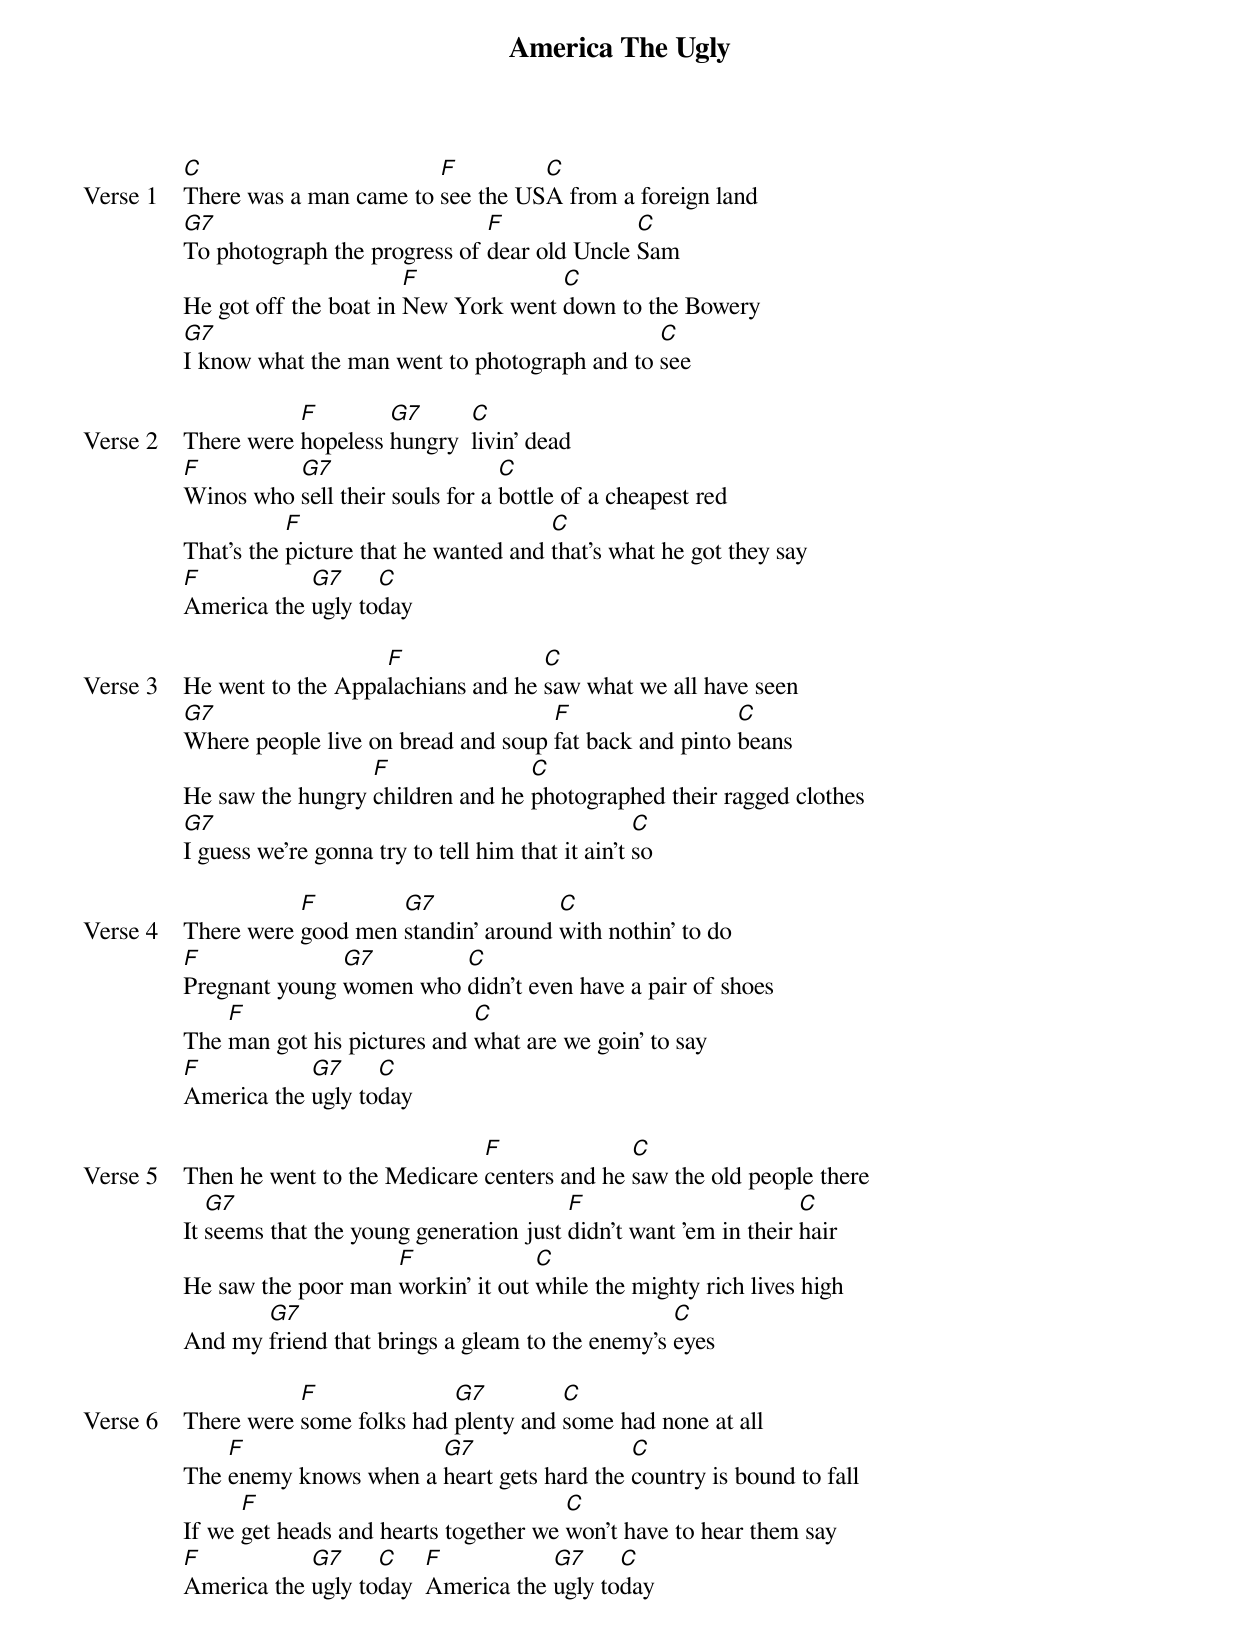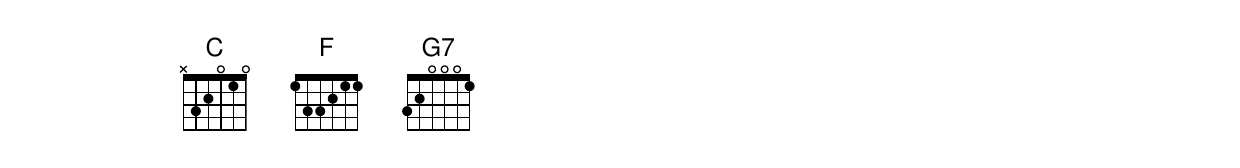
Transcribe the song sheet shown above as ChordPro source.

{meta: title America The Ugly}
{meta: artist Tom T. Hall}
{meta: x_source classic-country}
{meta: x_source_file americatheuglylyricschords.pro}
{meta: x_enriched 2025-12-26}

{start_of_verse: Verse 1}
[C]There was a man came to [F]see the US[C]A from a foreign land
[G7]To photograph the progress of [F]dear old Uncle [C]Sam
He got off the boat in [F]New York went [C]down to the Bowery
[G7]I know what the man went to photograph and to [C]see
{end_of_verse}

{start_of_verse: Verse 2}
There were [F]hopeless [G7]hungry  [C]livin' dead
[F]Winos who [G7]sell their souls for a [C]bottle of a cheapest red
That's the [F]picture that he wanted and [C]that's what he got they say
[F]America the [G7]ugly to[C]day
{end_of_verse}

{start_of_verse: Verse 3}
He went to the Appa[F]lachians and he [C]saw what we all have seen
[G7]Where people live on bread and soup [F]fat back and pinto [C]beans
He saw the hungry [F]children and he [C]photographed their ragged clothes
[G7]I guess we're gonna try to tell him that it ain't [C]so
{end_of_verse}

{start_of_verse: Verse 4}
There were [F]good men [G7]standin' around [C]with nothin' to do
[F]Pregnant young [G7]women who [C]didn't even have a pair of shoes
The [F]man got his pictures and [C]what are we goin' to say
[F]America the [G7]ugly to[C]day
{end_of_verse}

{start_of_verse: Verse 5}
Then he went to the Medicare [F]centers and he [C]saw the old people there
It [G7]seems that the young generation just [F]didn't want 'em in their [C]hair
He saw the poor man [F]workin' it out [C]while the mighty rich lives high
And my [G7]friend that brings a gleam to the enemy's [C]eyes
{end_of_verse}

{start_of_verse: Verse 6}
There were [F]some folks had [G7]plenty and [C]some had none at all
The [F]enemy knows when a [G7]heart gets hard the [C]country is bound to fall
If we [F]get heads and hearts together we [C]won't have to hear them say
[F]America the [G7]ugly to[C]day  [F]America the [G7]ugly to[C]day
{end_of_verse}
